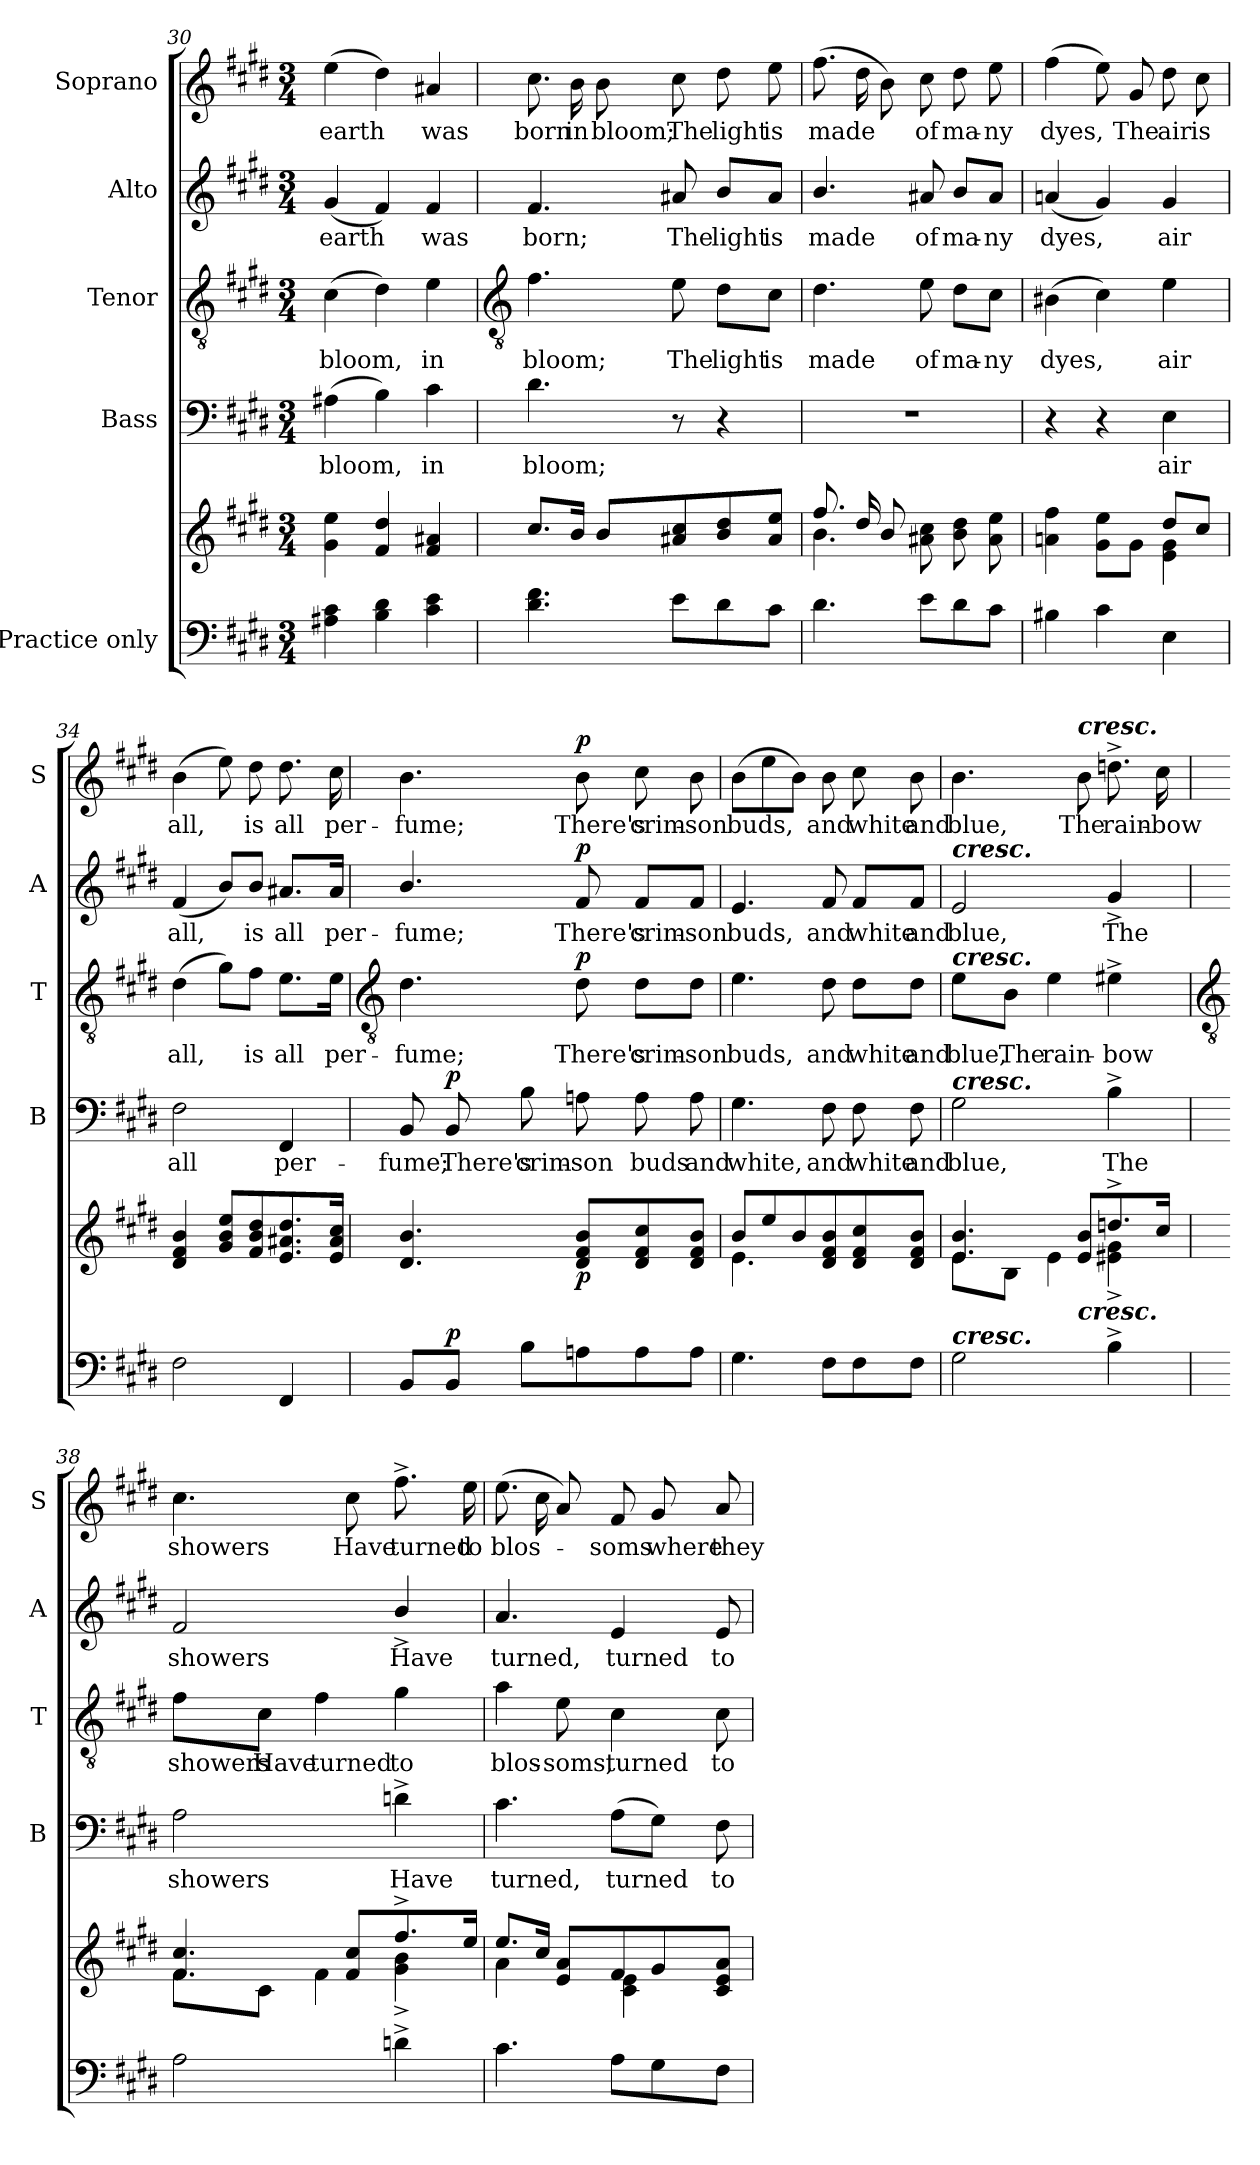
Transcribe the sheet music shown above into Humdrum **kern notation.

**kern	**kern	**dynam	**kern	**text	**dynam	**kern	**text	**dynam	**kern	**text	**dynam	**kern	**text	**dynam
*part5	*part5	*part5	*part4	*part4	*part4	*part3	*part3	*part3	*part2	*part2	*part2	*part1	*part1	*part1
*staff6	*staff5	*staff5/6	*staff4	*staff4	*staff4	*staff3	*staff3	*staff3	*staff2	*staff2	*staff2	*staff1	*staff1	*staff1
*I"Practice only	*	*	*I"Bass	*	*	*I"Tenor	*	*	*I"Alto	*	*	*I"Soprano	*	*
*	*	*	*I'B	*	*	*I'T	*	*	*I'A	*	*	*I'S	*	*
*clefF4	*clefG2	*	*clefF4	*	*	*clefGv2	*	*	*clefG2	*	*	*clefG2	*	*
*k[f#c#g#d#]	*k[f#c#g#d#]	*	*k[f#c#g#d#]	*	*	*k[f#c#g#d#]	*	*	*k[f#c#g#d#]	*	*	*k[f#c#g#d#]	*	*
*E:	*E:	*	*E:	*	*	*E:	*	*	*E:	*	*	*E:	*	*
*M3/4	*M3/4	*	*M3/4	*	*	*M3/4	*	*	*M3/4	*	*	*M3/4	*	*
=30	=30	=30	=30	=30	=30	=30	=30	=30	=30	=30	=30	=30	=30	=30
!	!	!	!	!LO:LY:b	!	!	!LO:LY:b	!	!	!LO:LY:b	!	!	!LO:LY:b	!
4A#X 4c#	4g# 4ee	.	(>4A#X	bloom,	.	(>4c#	bloom,	.	(<4g#	earth	.	(>4ee	earth	.
4B 4d#	4f# 4dd#	.	4B)	.	.	4d#)	.	.	4f#)	.	.	4dd#)	.	.
!	!	!	!	!LO:LY:b	!	!	!LO:LY:b	!	!	!LO:LY:b	!	!	!LO:LY:b	!
4c# 4e	4f# 4a#X	.	4c#	in	.	4e	in	.	4f#	was	.	4a#X	was	.
!!LO:LB:g=z
=31	=31	=31	=31	=31	=31	=31	=31	=31	=31	=31	=31	=31	=31	=31
*	*	*	*	*	*	*clefGv2	*	*	*	*	*	*	*	*
*	*^	*	*	*	*	*	*	*	*	*	*	*	*	*
!	!	!LO:N:vis=1	!	!	!LO:LY:b	!	!	!LO:LY:b	!	!	!LO:LY:b	!	!	!LO:LY:b	!
4.d# 4.f#	8.cc#L	2.ryy	.	4.d#	bloom;	.	4.f#	bloom;	.	4.f#	born;	.	8.cc#	born	.
!	!	!	!	!	!	!	!	!	!	!	!	!	!	!LO:LY:b	!
.	16bJ	.	.	.	.	.	.	.	.	.	.	.	16b	in	.
!	!	!	!	!	!	!	!	!	!	!	!	!	!	!LO:LY:b	!
.	8bL	.	.	.	.	.	.	.	.	.	.	.	8b	bloom;	.
!	!	!	!	!	!	!	!	!LO:LY:b	!	!	!LO:LY:b	!	!	!LO:LY:b	!
8eL	8a#X 8cc#	.	.	8r	.	.	8e	The	.	8a#X	The	.	8cc#	The	.
!	!	!	!	!	!	!	!	!LO:LY:b	!	!	!LO:LY:b	!	!	!LO:LY:b	!
8d#	8b 8dd#	.	.	4r	.	.	8d#\L	light	.	8b/L	light	.	8dd#	light	.
!	!	!	!	!	!	!	!	!LO:LY:b	!	!	!LO:LY:b	!	!	!LO:LY:b	!
8c#J	8a# 8eeJ	.	.	.	.	.	8c#\J	is	.	8a#/J	is	.	8ee	is	.
=32	=32	=32	=32	=32	=32	=32	=32	=32	=32	=32	=32	=32	=32	=32	=32
!	!	!	!	!LO:N:vis=1	!	!	!	!LO:LY:b	!	!	!LO:LY:b	!	!	!LO:LY:b	!
4.d#	8.ff#/L	4.b\	.	2.r	.	.	4.d#	made	.	4.b/	made	.	(>8.ff#L	made	.
.	16dd#/L	.	.	.	.	.	.	.	.	.	.	.	16dd#L	.	.
.	8b/J	.	.	.	.	.	.	.	.	.	.	.	8bJ)	.	.
!	!	!	!	!	!	!	!	!LO:LY:b	!	!	!LO:LY:b	!	!	!LO:LY:b	!
8eL	8a#X 8cc#L	4.ryy	.	.	.	.	8e	of	.	8a#X	of	.	8cc#	of	.
!	!	!	!	!	!	!	!	!LO:LY:b	!	!	!LO:LY:b	!	!	!LO:LY:b	!
8d#	8b 8dd#	.	.	.	.	.	8d#\L	ma-	.	8b/L	ma-	.	8dd#	ma-	.
!	!	!	!	!	!	!	!	!LO:LY:b	!	!	!LO:LY:b	!	!	!LO:LY:b	!
8c#J	8a# 8eeJ	.	.	.	.	.	8c#\J	-ny	.	8a#/J	-ny	.	8ee	-ny	.
=33	=33	=33	=33	=33	=33	=33	=33	=33	=33	=33	=33	=33	=33	=33	=33
!	!	!	!	!	!	!	!	!LO:LY:b	!	!	!LO:LY:b	!	!	!LO:LY:b	!
4B#X	4an 4ff#	2ryy	.	4r	.	.	(>4B#X	dyes,	.	(<4an	dyes,	.	(>4ff#	dyes,	.
4c#	8g# 8eeL	.	.	4r	.	.	4c#)	.	.	4g#)	.	.	8ee)	.	.
!	!	!	!	!	!	!	!	!	!	!	!	!	!	!LO:LY:b	!
.	8g#J	.	.	.	.	.	.	.	.	.	.	.	8g#	The	.
!	!	!	!	!	!LO:LY:b	!	!	!LO:LY:b	!	!	!LO:LY:b	!	!	!LO:LY:b	!
4E	8dd#/L	4e\ 4g#\	.	4E	air	.	4e	air	.	4g#	air	.	8dd#	air	.
!	!	!	!	!	!	!	!	!	!	!	!	!	!	!LO:LY:b	!
.	8cc#/J	.	.	.	.	.	.	.	.	.	.	.	8cc#	is	.
=34	=34	=34	=34	=34	=34	=34	=34	=34	=34	=34	=34	=34	=34	=34	=34
!	!	!	!	!	!LO:LY:b	!	!	!LO:LY:b	!	!	!LO:LY:b	!	!	!LO:LY:b	!
2F#	4d# 4f# 4b	2ryy	.	2F#	all	.	(>4d#	all,	.	(<4f#	all,	.	(>4b	all,	.
.	8g# 8b 8eeL	.	.	.	.	.	8g#\L)	.	.	8b/L)	.	.	8ee)	.	.
!	!	!	!	!	!	!	!	!LO:LY:b	!	!	!LO:LY:b	!	!	!LO:LY:b	!
.	8f# 8b 8dd#	.	.	.	.	.	8f#\J	is	.	8b/J	is	.	8dd#	is	.
!	!	!	!	!	!LO:LY:b	!	!	!LO:LY:b	!	!	!LO:LY:b	!	!	!LO:LY:b	!
4FF#	8.e 8.a#X 8.dd#	8ryy	.	4FF#	per-	.	8.e\L	all	.	8.a#X/L	all	.	8.dd#	all	.
.	.	8ryy	.	.	.	.	.	.	.	.	.	.	.	.	.
!	!	!	!	!	!	!	!	!LO:LY:b	!	!	!LO:LY:b	!	!	!LO:LY:b	!
.	16e 16a# 16cc#J	.	.	.	.	.	16e\Jk	per-	.	16a#/Jk	per-	.	16cc#	per-	.
!!LO:LB:g=z
=35	=35	=35	=35	=35	=35	=35	=35	=35	=35	=35	=35	=35	=35	=35	=35
*	*	*	*	*	*	*	*clefGv2	*	*	*	*	*	*	*	*
!	!	!	!	!	!LO:LY:b	!	!	!LO:LY:b	!	!	!LO:LY:b	!	!	!LO:LY:b	!
8BBL	4.d# 4.b	2ryy	.	8BB	-fume;	.	4.d#	-fume;	.	4.b/	-fume;	.	4.b	-fume;	.
!	!	!	!LO:DY:a=2	!	!LO:LY:b	!LO:DY:b	!	!	!	!	!	!	!	!	!
8BBJ	.	.	p	8BB	There's	p	.	.	.	.	.	.	.	.	.
!	!	!	!	!	!LO:LY:b	!	!	!	!	!	!	!	!	!	!
8BL	.	.	.	8B	crim-	.	.	.	.	.	.	.	.	.	.
!	!	!	!LO:DY:b	!	!LO:LY:b	!	!	!LO:LY:b	!LO:DY:b	!	!LO:LY:b	!LO:DY:b	!	!LO:LY:b	!LO:DY:b
8An	8d# 8f# 8bL	.	p	8An	-son	.	8d#	There's	p	8f#	There's	p	8b	There's	p
!	!	!	!	!	!LO:LY:b	!	!	!LO:LY:b	!	!	!LO:LY:b	!	!	!LO:LY:b	!
8A	8d# 8f# 8cc#	8ryy	.	8A	buds	.	8d#\L	crim-	.	8f#/L	crim-	.	8cc#	crim-	.
!	!	!	!	!	!LO:LY:b	!	!	!LO:LY:b	!	!	!LO:LY:b	!	!	!LO:LY:b	!
8AJ	8d# 8f# 8bJ	8ryy	.	8A	and	.	8d#\J	-son	.	8f#/J	-son	.	8b	-son	.
=36	=36	=36	=36	=36	=36	=36	=36	=36	=36	=36	=36	=36	=36	=36	=36
!	!	!	!	!	!LO:LY:b	!	!	!LO:LY:b	!	!	!LO:LY:b	!	!	!LO:LY:b	!
4.G#	8bL	4.e\	.	4.G#	white,	.	4.e	buds,	.	4.e	buds,	.	(>8bL	buds,	.
.	8ee	.	.	.	.	.	.	.	.	.	.	.	8ee	.	.
.	8b	.	.	.	.	.	.	.	.	.	.	.	8bJ)	.	.
!	!	!	!	!	!LO:LY:b	!	!	!LO:LY:b	!	!	!LO:LY:b	!	!	!LO:LY:b	!
8F#L	8d# 8f# 8b	4.ryy	.	8F#	and	.	8d#	and	.	8f#	and	.	8b	and	.
!	!	!	!	!	!LO:LY:b	!	!	!LO:LY:b	!	!	!LO:LY:b	!	!	!LO:LY:b	!
8F#	8d# 8f# 8cc#	.	.	8F#	white	.	8d#\L	white	.	8f#/L	white	.	8cc#	white	.
!	!	!	!	!	!LO:LY:b	!	!	!LO:LY:b	!	!	!LO:LY:b	!	!	!LO:LY:b	!
8F#J	8d# 8f# 8bJ	.	.	8F#	and	.	8d#\J	and	.	8f#/J	and	.	8b	and	.
=37	=37	=37	=37	=37	=37	=37	=37	=37	=37	=37	=37	=37	=37	=37	=37
!	!	!	!	!	!	!	!	!	!	!LO:TX:a:Bi:t=cresc.	!	!	!	!	!
!	!	!	!	!	!	!	!LO:TX:a:Bi:t=cresc.	!	!	!	!	!	!	!	!
!	!	!	!	!LO:TX:a:Bi:t=cresc.	!	!	!	!	!	!	!	!	!	!	!
!LO:TX:a:Bi:t=cresc.	!	!	!	!	!	!	!	!	!	!	!	!	!	!	!
!	!	!	!	!	!LO:LY:b	!	!	!LO:LY:b	!	!	!LO:LY:b	!	!	!LO:LY:b	!
2G#	4.e 4.b	8e\L	.	2G#	blue,	.	8e\L	blue,	.	2e	blue,	.	4.b	blue,	.
!	!	!	!	!	!	!	!	!LO:LY:b	!	!	!	!	!	!	!
.	.	8B\J	.	.	.	.	8B\J	The	.	.	.	.	.	.	.
!	!	!	!	!	!	!	!	!LO:LY:b	!	!	!	!	!	!	!
.	.	4e\	.	.	.	.	4e	rain-	.	.	.	.	.	.	.
!	!	!	!	!	!	!	!	!	!	!	!	!	!LO:TX:a:Bi:t=cresc.	!	!
!	!LO:TX:b:Bi:t=cresc.	!	!	!	!	!	!	!	!	!	!	!	!	!	!
!	!	!	!	!	!	!	!	!	!	!	!	!	!	!LO:LY:b	!
.	8e 8bL	.	.	.	.	.	.	.	.	.	.	.	8b	The	.
!	!	!	!	!	!LO:LY:b	!	!	!LO:LY:b	!	!	!LO:LY:b	!	!	!LO:LY:b	!
4B^	8.ddn^	4e#X\^ 4g#\^	.	4B^	The	.	4e#X^	-bow	.	4g#^	The	.	8.ddn^	rain-	.
!	!	!	!	!	!	!	!	!	!	!	!	!	!	!LO:LY:b	!
.	16cc#J	.	.	.	.	.	.	.	.	.	.	.	16cc#	-bow	.
!!LO:LB:g=z
=38	=38	=38	=38	=38	=38	=38	=38	=38	=38	=38	=38	=38	=38	=38	=38
*	*	*	*	*	*	*	*clefGv2	*	*	*	*	*	*	*	*
!	!	!	!	!	!LO:LY:b	!	!	!LO:LY:b	!	!	!LO:LY:b	!	!	!LO:LY:b	!
2A	4.f# 4.cc#	8f#\L	.	2A	showers	.	8f#\L	showers	.	2f#	showers	.	4.cc#	showers	.
!	!	!	!	!	!	!	!	!LO:LY:b	!	!	!	!	!	!	!
.	.	8c#\J	.	.	.	.	8c#\J	Have	.	.	.	.	.	.	.
!	!	!	!	!	!	!	!	!LO:LY:b	!	!	!	!	!	!	!
.	.	4f#\	.	.	.	.	4f#	turned	.	.	.	.	.	.	.
!	!	!	!	!	!	!	!	!	!	!	!	!	!	!LO:LY:b	!
.	8f#/ 8cc#/L	.	.	.	.	.	.	.	.	.	.	.	8cc#	Have	.
!	!	!	!	!	!LO:LY:b	!	!	!LO:LY:b	!	!	!LO:LY:b	!	!	!LO:LY:b	!
4dn^	8.ff#^/	4g#\^ 4b\^	.	4dn^	Have	.	4g#	to	.	4b^/	Have	.	8.ff#^	turned	.
!	!	!	!	!	!	!	!	!	!	!	!	!	!	!LO:LY:b	!
.	16ee/J	.	.	.	.	.	.	.	.	.	.	.	16ee	to	.
=39	=39	=39	=39	=39	=39	=39	=39	=39	=39	=39	=39	=39	=39	=39	=39
!	!	!	!	!	!LO:LY:b	!	!	!LO:LY:b	!	!	!LO:LY:b	!	!	!LO:LY:b	!
4.c#	8.ee/L	4a\	.	4.c#	turned,	.	4a	blos-	.	4.a	turned,	.	(>8.eeL	blos-	.
.	16cc#/J	.	.	.	.	.	.	.	.	.	.	.	16cc#L	.	.
!	!	!	!	!	!	!	!	!LO:LY:b	!	!	!	!	!	!	!
.	8e 8aL	8ryy	.	.	.	.	8e	-soms,	.	.	.	.	8aJ)	.	.
!	!	!	!	!	!LO:LY:b	!	!	!LO:LY:b	!	!	!LO:LY:b	!	!	!LO:LY:b	!
8AL	8f#	4c#\ 4e\	.	(>8AL	turned	.	4c#	turned	.	4e	turned	.	8f#	soms	.
!	!	!	!	!	!	!	!	!	!	!	!	!	!	!LO:LY:b	!
8G#	8g#	.	.	8G#J)	.	.	.	.	.	.	.	.	8g#	where	.
!	!	!	!	!	!LO:LY:b	!	!	!LO:LY:b	!	!	!LO:LY:b	!	!	!LO:LY:b	!
8F#J	8c# 8e 8aJ	8ryy	.	8F#	to	.	8c#	to	.	8e	to	.	8a	they	.
*	*v	*v	*	*	*	*	*	*	*	*	*	*	*	*	*
=	=	=	=	=	=	=	=	=	=	=	=	=	=	=
*-	*-	*-	*-	*-	*-	*-	*-	*-	*-	*-	*-	*-	*-	*-
